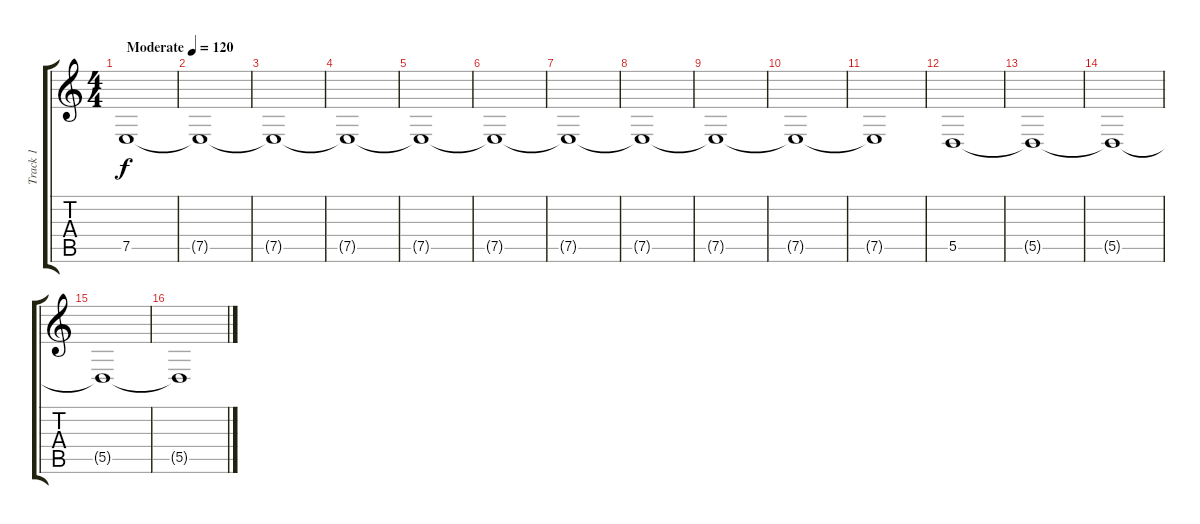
\track ("Track 1" "Track 1") {instrument trumpet}
\staff {score tabs}
\tuning (E4 B3 G3 D3 A2 E2) {hide}
\ts (4 4)
\tempo (120 "Moderate")
\clef g2
\ks c
7.5.1{dy f instrument trumpet} |
7.5{t}.1 |
7.5{t}.1 |
7.5{t}.1 |
7.5{t}.1 |
7.5{t}.1 |
7.5{t}.1 |
7.5{t}.1 |
7.5{t}.1 |
7.5{t}.1 |
7.5{t}.1 |
5.5.1 |
5.5{t}.1 |
5.5{t}.1 |
5.5{t}.1 |
5.5{t}.1
